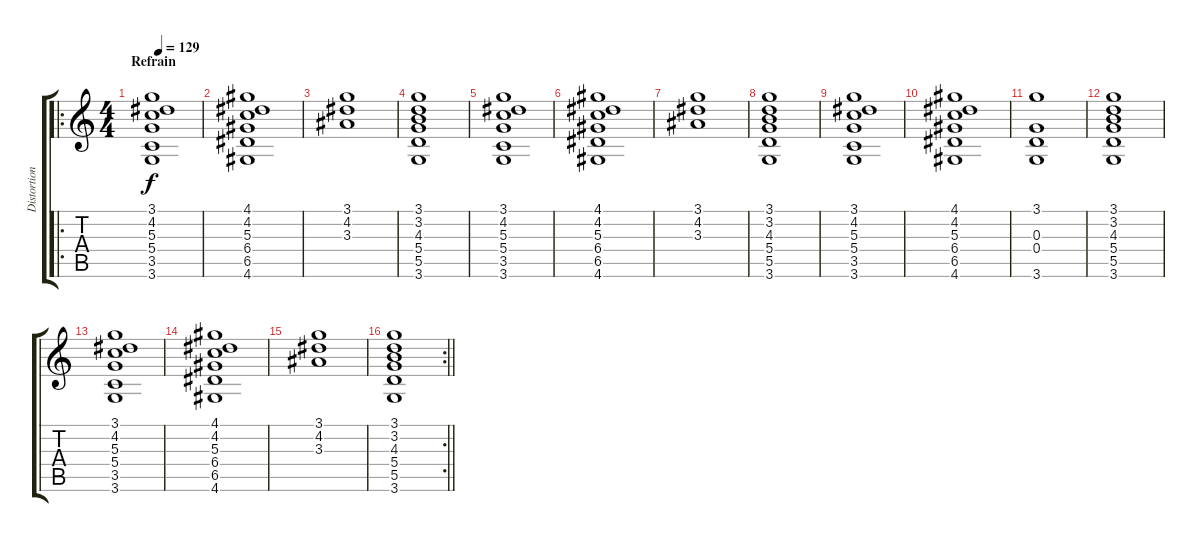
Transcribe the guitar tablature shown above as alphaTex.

\track ("Distortion Guitar" "Distortion") {instrument overdrivenguitar}
\staff {score tabs}
\tuning (E4 B3 G3 D3 A2 E2) {hide}
\ro
\ts (4 4)
\section ("" "Refrain")
\tempo 129
\clef g2
\ks c
(3.1 4.2 5.3 5.4 3.5 3.6).1{dy f} |
(4.1 4.2 5.3 6.4 6.5 4.6).1 |
(3.1 4.2 3.3).1 |
(3.1 3.2 4.3 5.4 5.5 3.6).1 |
(3.1 4.2 5.3 5.4 3.5 3.6).1 |
(4.1 4.2 5.3 6.4 6.5 4.6).1 |
(3.1 4.2 3.3).1 |
(3.1 3.2 4.3 5.4 5.5 3.6).1 |
(3.1 4.2 5.3 5.4 3.5 3.6).1 |
(4.1 4.2 5.3 6.4 6.5 4.6).1 |
(3.1 0.3 0.4 3.6).1 |
(3.1 3.2 4.3 5.4 5.5 3.6).1 |
(3.1 4.2 5.3 5.4 3.5 3.6).1 |
(4.1 4.2 5.3 6.4 6.5 4.6).1 |
(3.1 4.2 3.3).1 |
\rc 2
\barLineRight lightlight
(3.1 3.2 4.3 5.4 5.5 3.6).1
